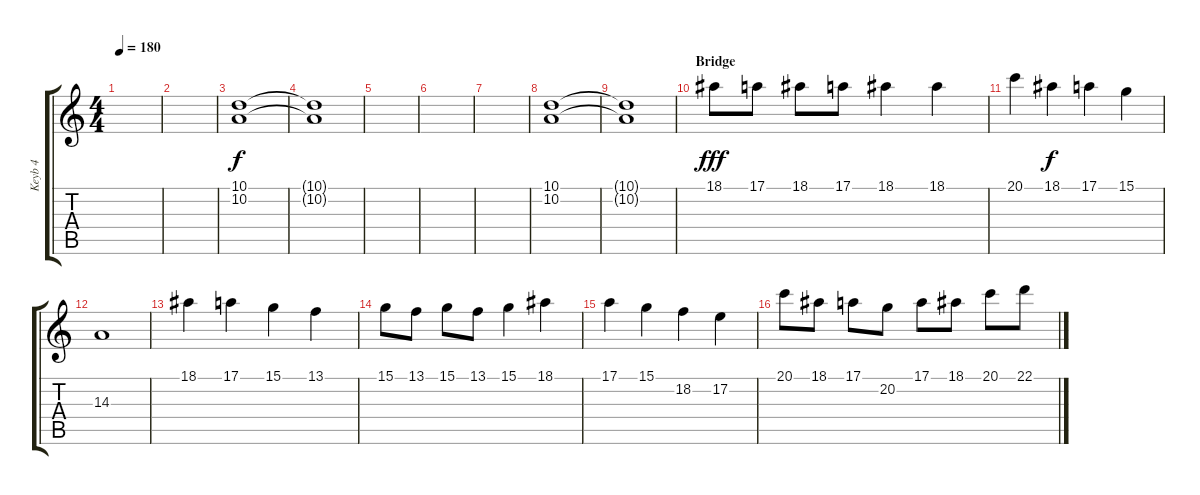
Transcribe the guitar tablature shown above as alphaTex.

\track ("Keyb 4" "Keyb 4") {instrument stringensemble1}
\staff {score tabs}
\tuning (E4 B3 G3 D3 A2 E2) {hide}
\ts (4 4)
\tempo 180
\clef g2
\ks c
|
|
(10.1 10.2).1 |
(10.1{t} 10.2{t}).1 |
|
|
|
(10.1 10.2).1 |
(10.1{t} 10.2{t}).1 |
\section ("" "Bridge")
18.1.8{dy fff} 17.1.8 18.1.8 17.1.8 18.1.4 18.1.4 |
20.1.4 18.1.4{dy f} 17.1.4 15.1.4 |
14.3.1 |
18.1.4 17.1.4 15.1.4 13.1.4 |
15.1.8 13.1.8 15.1.8 13.1.8 15.1.4 18.1.4 |
17.1.4 15.1.4 18.2.4 17.2.4 |
20.1.8 18.1.8 17.1.8 20.2.8 17.1.8 18.1.8 20.1.8 22.1.8
